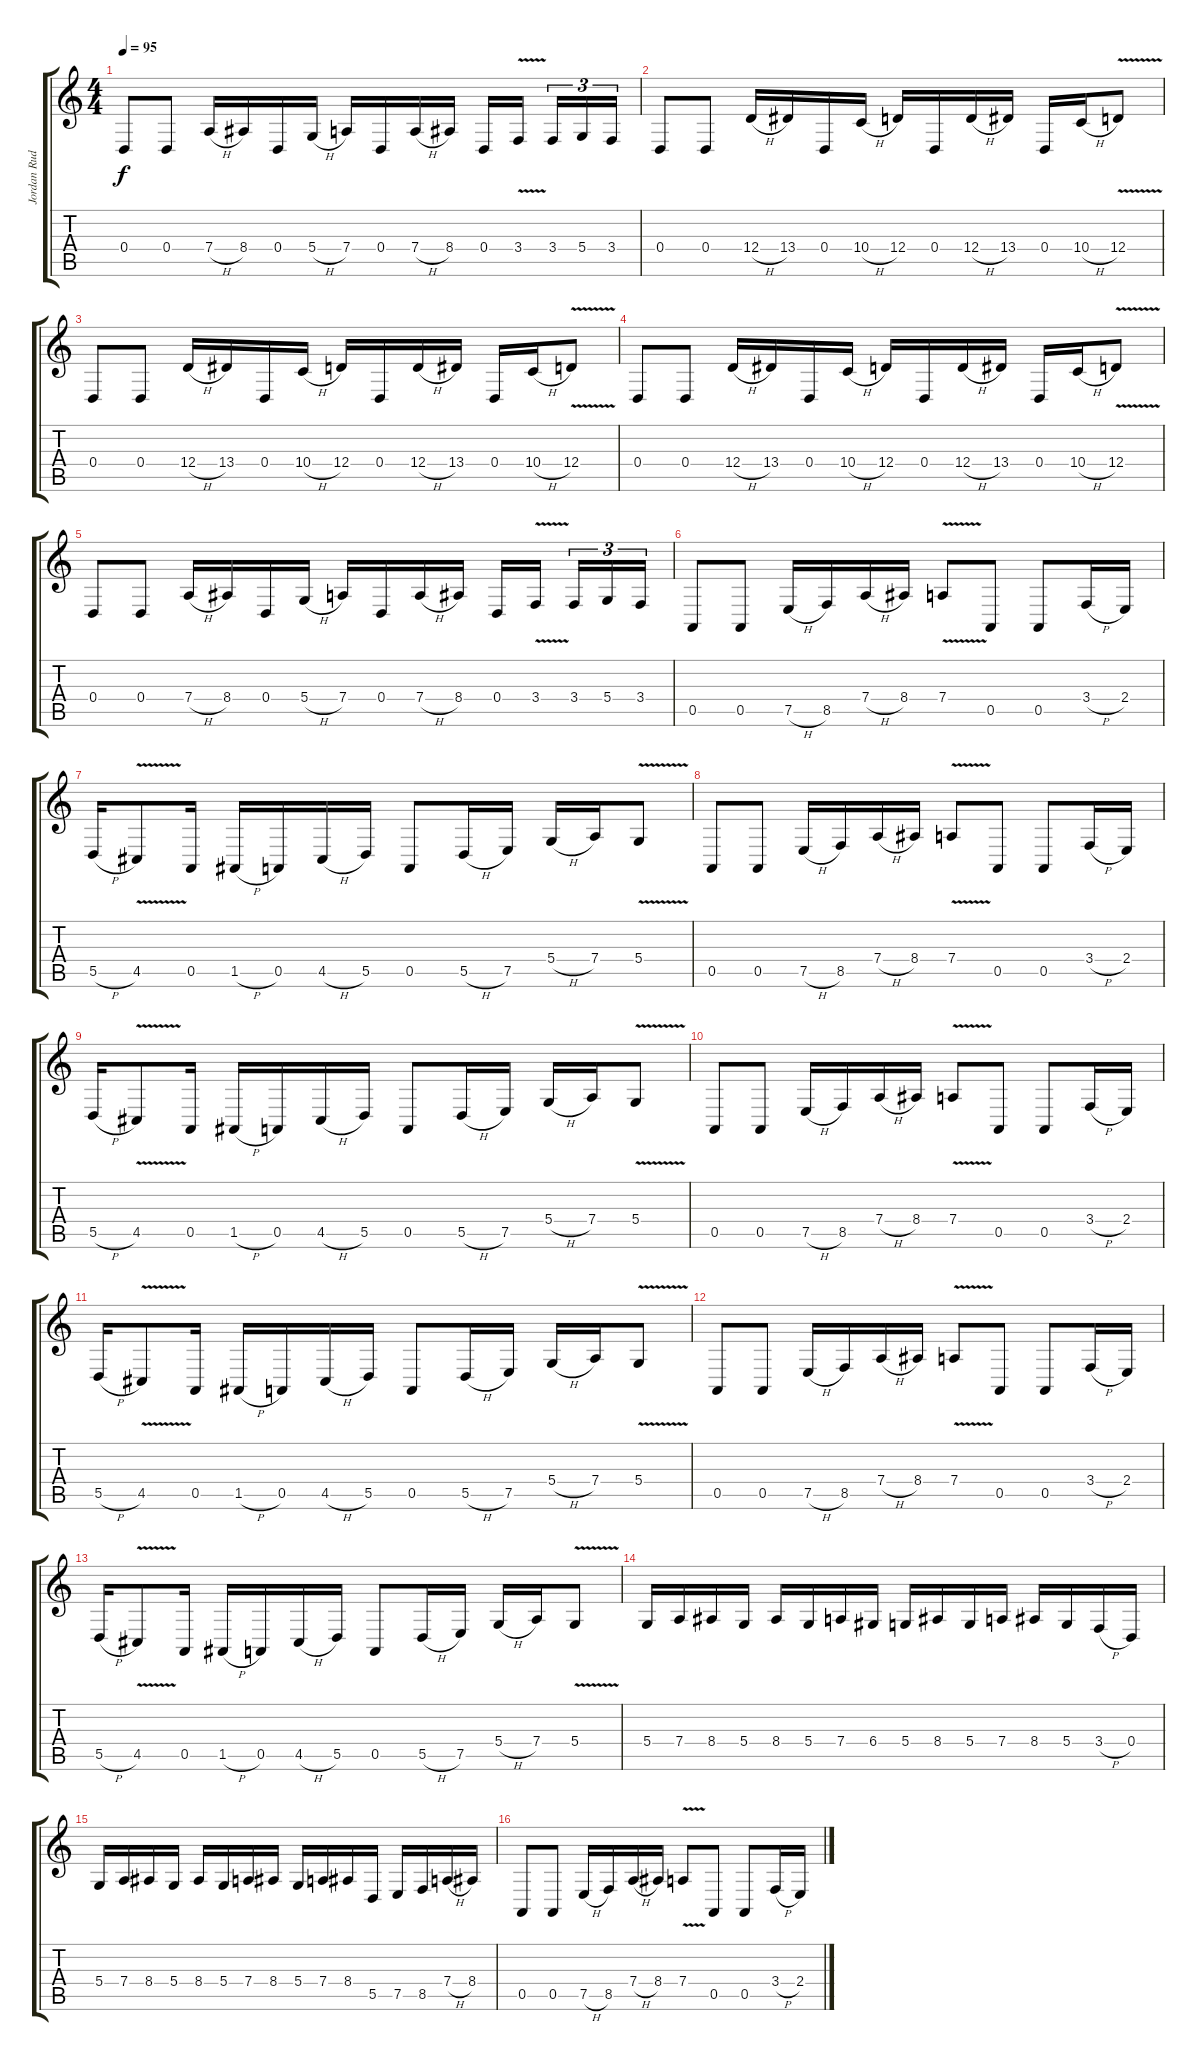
\track ("Jordan Rudess" "Jordan Rud") {instrument sitar}
\staff {score tabs}
\tuning (E4 B3 G3 D3 A2 E2) {hide}
\ts (4 4)
\tempo 95
\clef g2
\ks c
0.4.8{dy f} 0.4.8 7.4{h}.16 8.4.16 0.4.16 5.4{h}.16 7.4.16 0.4.16 7.4{h}.16 8.4.16 0.4.16 3.4{v}.16 3.4.16{tu (3 2)} 5.4.16{tu (3 2)} 3.4.16{tu (3 2)} |
0.4.8 0.4.8 12.4{h}.16 13.4.16 0.4.16 10.4{h}.16 12.4.16 0.4.16 12.4{h}.16 13.4.16 0.4.16 10.4{h}.16 12.4{v}.8 |
0.4.8 0.4.8 12.4{h}.16 13.4.16 0.4.16 10.4{h}.16 12.4.16 0.4.16 12.4{h}.16 13.4.16 0.4.16 10.4{h}.16 12.4{v}.8 |
0.4.8 0.4.8 12.4{h}.16 13.4.16 0.4.16 10.4{h}.16 12.4.16 0.4.16 12.4{h}.16 13.4.16 0.4.16 10.4{h}.16 12.4{v}.8 |
0.4.8 0.4.8 7.4{h}.16 8.4.16 0.4.16 5.4{h}.16 7.4.16 0.4.16 7.4{h}.16 8.4.16 0.4.16 3.4{v}.16 3.4.16{tu (3 2)} 5.4.16{tu (3 2)} 3.4.16{tu (3 2)} |
0.5.8{instrument stringensemble1} 0.5.8 7.5{h}.16 8.5.16 7.4{h}.16 8.4.16 7.4{v}.8 0.5.8 0.5.8 3.4{h}.16 2.4.16 |
5.5{h}.16 4.5{v}.8 0.5.16 1.5{h}.16 0.5.16 4.5{h}.16 5.5.16 0.5.8 5.5{h}.16 7.5.16 5.4{h}.16 7.4.16 5.4{v}.8 |
0.5.8 0.5.8 7.5{h}.16 8.5.16 7.4{h}.16 8.4.16 7.4{v}.8 0.5.8 0.5.8 3.4{h}.16 2.4.16 |
5.5{h}.16 4.5{v}.8 0.5.16 1.5{h}.16 0.5.16 4.5{h}.16 5.5.16 0.5.8 5.5{h}.16 7.5.16 5.4{h}.16 7.4.16 5.4{v}.8 |
0.5.8 0.5.8 7.5{h}.16 8.5.16 7.4{h}.16 8.4.16 7.4{v}.8 0.5.8 0.5.8 3.4{h}.16 2.4.16 |
5.5{h}.16 4.5{v}.8 0.5.16 1.5{h}.16 0.5.16 4.5{h}.16 5.5.16 0.5.8 5.5{h}.16 7.5.16 5.4{h}.16 7.4.16 5.4{v}.8 |
0.5.8 0.5.8 7.5{h}.16 8.5.16 7.4{h}.16 8.4.16 7.4{v}.8 0.5.8 0.5.8 3.4{h}.16 2.4.16 |
5.5{h}.16 4.5{v}.8 0.5.16 1.5{h}.16 0.5.16 4.5{h}.16 5.5.16 0.5.8 5.5{h}.16 7.5.16 5.4{h}.16 7.4.16 5.4{v}.8 |
5.4.16{instrument stringensemble1} 7.4.16 8.4.16 5.4.16 8.4.16 5.4.16 7.4.16 6.4.16 5.4.16 8.4.16 5.4.16 7.4.16 8.4.16 5.4.16 3.4{h}.16 0.4.16 |
5.4.16 7.4.16 8.4.16 5.4.16 8.4.16 5.4.16 7.4.16 8.4.16 5.4.16 7.4.16 8.4.16 5.5.16 7.5.16 8.5.16 7.4{h}.16 8.4.16 |
0.5.8 0.5.8 7.5{h}.16 8.5.16 7.4{h}.16 8.4.16 7.4{v}.8 0.5.8 0.5.8 3.4{h}.16 2.4.16
